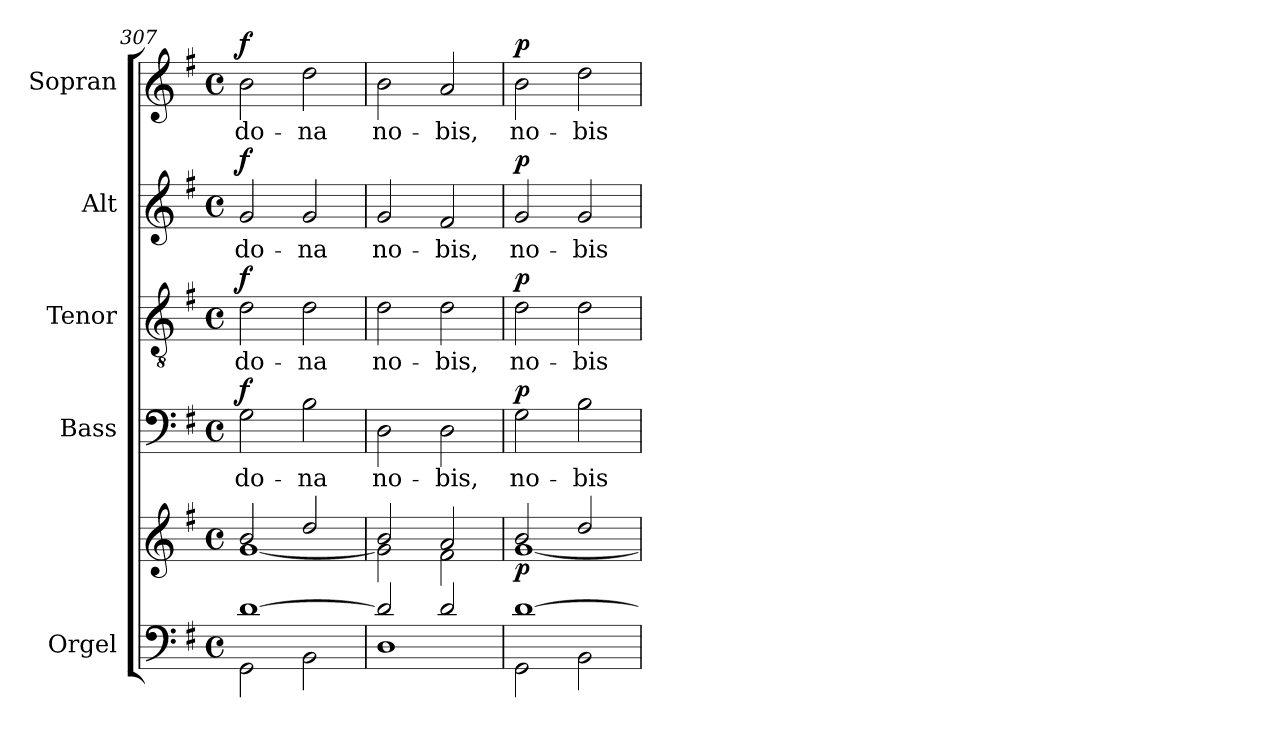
**kern	**kern	**dynam	**kern	**text	**dynam	**kern	**text	**dynam	**kern	**text	**dynam	**kern	**text	**dynam
*part5	*part5	*part5	*part4	*part4	*part4	*part3	*part3	*part3	*part2	*part2	*part2	*part1	*part1	*part1
*staff6	*staff5	*staff5/6	*staff4	*staff4	*staff4	*staff3	*staff3	*staff3	*staff2	*staff2	*staff2	*staff1	*staff1	*staff1
*I"Orgel	*	*	*I"Bass	*	*	*I"Tenor	*	*	*I"Alt	*	*	*I"Sopran	*	*
*I'Org.	*	*	*I'B.	*	*	*I'T.	*	*	*I'A.	*	*	*I'S.	*	*
*clefF4	*clefG2	*	*clefF4	*	*	*clefGv2	*	*	*clefG2	*	*	*clefG2	*	*
*k[f#]	*k[f#]	*	*k[f#]	*	*	*k[f#]	*	*	*k[f#]	*	*	*k[f#]	*	*
*G:	*G:	*	*G:	*	*	*G:	*	*	*G:	*	*	*G:	*	*
*M4/4	*M4/4	*	*M4/4	*	*	*M4/4	*	*	*M4/4	*	*	*M4/4	*	*
*met(c)	*met(c)	*	*met(c)	*	*	*met(c)	*	*	*met(c)	*	*	*met(c)	*	*
=307	=307	=307	=307	=307	=307	=307	=307	=307	=307	=307	=307	=307	=307	=307
*^	*^	*	*	*	*	*	*	*	*	*	*	*	*	*
!	!	!	!	!	!	!LO:LY:b	!LO:DY:a	!	!LO:LY:b	!LO:DY:a	!	!LO:LY:b	!LO:DY:a	!	!LO:LY:b	!LO:DY:a
[>1d	2GG\	2b/	[<1g	.	2G\	do-	f	2d\	do-	f	2g/	do-	f	2b\	do-	f
!	!	!	!	!	!	!LO:LY:b	!	!	!LO:LY:b	!	!	!LO:LY:b	!	!	!LO:LY:b	!
.	2BB\	2dd/	.	.	2B\	-na	.	2d\	-na	.	2g/	-na	.	2dd\	-na	.
=308	=308	=308	=308	=308	=308	=308	=308	=308	=308	=308	=308	=308	=308	=308	=308	=308
!	!	!	!	!	!	!LO:LY:b	!	!	!LO:LY:b	!	!	!LO:LY:b	!	!	!LO:LY:b	!
2d/]	1D	2b/	2g\]	.	2D\	no-	.	2d\	no-	.	2g/	no-	.	2b\	no-	.
!	!	!	!	!	!	!LO:LY:b	!	!	!LO:LY:b	!	!	!LO:LY:b	!	!	!LO:LY:b	!
2d/	.	2a/	2f#\	.	2D\	-bis,	.	2d\	-bis,	.	2f#/	-bis,	.	2a/	-bis,	.
=309	=309	=309	=309	=309	=309	=309	=309	=309	=309	=309	=309	=309	=309	=309	=309	=309
!	!	!	!	!LO:DY:b	!	!LO:LY:b	!LO:DY:a	!	!LO:LY:b	!LO:DY:a	!	!LO:LY:b	!LO:DY:a	!	!LO:LY:b	!LO:DY:a
[>1d	2GG\	2b/	[<1g	p	2G\	no-	p	2d\	no-	p	2g/	no-	p	2b\	no-	p
!	!	!	!	!	!	!LO:LY:b	!	!	!LO:LY:b	!	!	!LO:LY:b	!	!	!LO:LY:b	!
.	2BB\	2dd/	.	.	2B\	-bis	.	2d\	-bis	.	2g/	-bis	.	2dd\	-bis	.
*v	*v	*	*	*	*	*	*	*	*	*	*	*	*	*	*	*
*	*v	*v	*	*	*	*	*	*	*	*	*	*	*	*	*
=	=	=	=	=	=	=	=	=	=	=	=	=	=	=
*-	*-	*-	*-	*-	*-	*-	*-	*-	*-	*-	*-	*-	*-	*-
